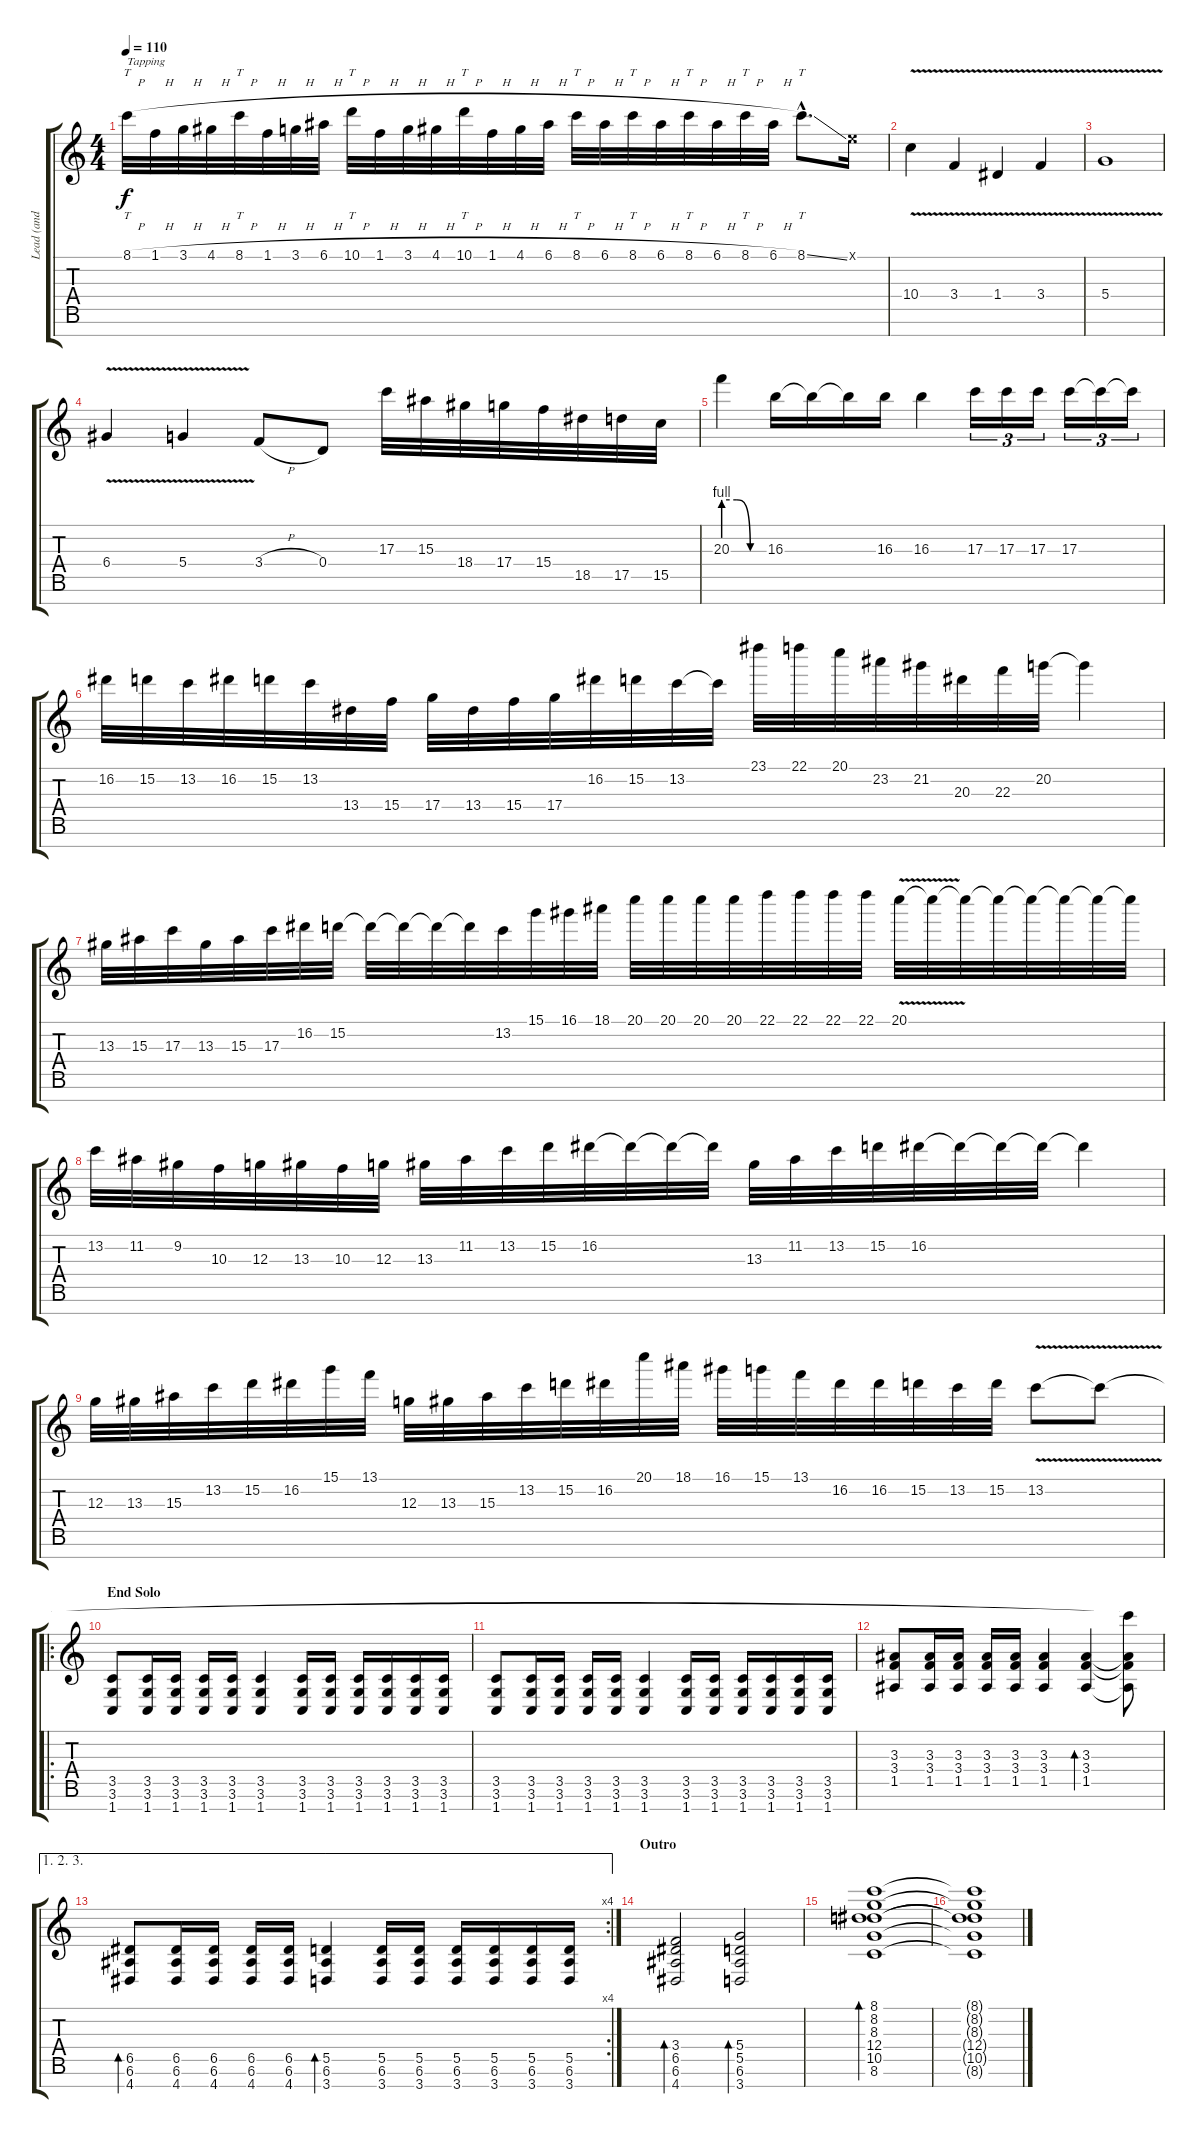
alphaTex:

\track ("Lead (and some rhythm)" "Lead (and ") {instrument overdrivenguitar}
\staff {score tabs}
\tuning (E4 B3 G3 D3 A2 E2 B1) {hide}
\ts (4 4)
\tempo 110
\clef g2
\ks c
8.1{h}.32{tt txt "Tapping" dy f} 1.1{h}.32 3.1{h}.32 4.1{h}.32 8.1{h}.32{tt} 1.1{h}.32 3.1{h}.32 6.1{h}.32 10.1{h}.32{tt} 1.1{h}.32 3.1{h}.32 4.1{h}.32 10.1{h}.32{tt} 1.1{h}.32 4.1{h}.32 6.1{h}.32 8.1{h}.32{tt} 6.1{h}.32 8.1{h}.32{tt} 6.1{h}.32 8.1{h}.32{tt} 6.1{h}.32 8.1{h}.32{tt} 6.1{h}.32 8.1{ss hac}.8{tt d} 0.1{x}.16 |
10.4{v}.4 3.4{v}.4 1.4{v}.4 3.4{v}.4 |
5.4{v}.1 |
6.4{v}.4 5.4{v}.4 3.4{h}.8 0.4.8 17.3.32 15.3.32 18.4.32 17.4.32 15.4.32 18.5.32 17.5.32 15.5.32 |
20.3{be (custom 0 4 20 4 40 0 60 0)}.4 16.3.16 16.3{t}.16 16.3{t}.16 16.3.16 16.3.4 17.3.16{tu (3 2)} 17.3.16{tu (3 2)} 17.3.16{tu (3 2)} 17.3.16{tu (3 2)} 17.3{t}.16{tu (3 2)} 17.3{t}.16{tu (3 2)} |
16.2.32 15.2.32 13.2.32 16.2.32 15.2.32 13.2.32 13.4.32 15.4.32 17.4.32 13.4.32 15.4.32 17.4.32 16.2.32 15.2.32 13.2.32 13.2{t}.32 23.1.32 22.1.32 20.1.32 23.2.32 21.2.32 20.3.32 22.3.32 20.2.32 20.2{t}.4 |
13.3.32 15.3.32 17.3.32 13.3.32 15.3.32 17.3.32 16.2.32 15.2.32 15.2{t}.32 15.2{t}.32 15.2{t}.32 15.2{t}.32 13.2.32 15.1.32 16.1.32 18.1.32 20.1.32 20.1.32 20.1.32 20.1.32 22.1.32 22.1.32 22.1.32 22.1.32 20.1{v}.32 20.1{t}.32 20.1{t}.32 20.1{t}.32 20.1{t}.32 20.1{t}.32 20.1{t}.32 20.1{t}.32 |
13.2.32 11.2.32 9.2.32 10.3.32 12.3.32 13.3.32 10.3.32 12.3.32 13.3.32 11.2.32 13.2.32 15.2.32 16.2.32 16.2{t}.32 16.2{t}.32 16.2{t}.32 13.3.32 11.2.32 13.2.32 15.2.32 16.2.32 16.2{t}.32 16.2{t}.32 16.2{t}.32 16.2{t}.4 |
12.3.32 13.3.32 15.3.32 13.2.32 15.2.32 16.2.32 15.1.32 13.1.32 12.3.32 13.3.32 15.3.32 13.2.32 15.2.32 16.2.32 20.1.32 18.1.32 16.1.32 15.1.32 13.1.32 16.2.32 16.2.32 15.2.32 13.2.32 15.2.32 13.2{v}.8 13.2{t}.8 |
\ro
\section ("" "End Solo")
(3.5 3.6 1.7).8 (3.5 3.6 1.7).16 (3.5 3.6 1.7).16 (3.5 3.6 1.7).16 (3.5 3.6 1.7).16 (3.5 3.6 1.7).4 (3.5 3.6 1.7).16 (3.5 3.6 1.7).16 (3.5 3.6 1.7).16 (3.5 3.6 1.7).16 (3.5 3.6 1.7).16 (3.5 3.6 1.7).16 |
(3.5 3.6 1.7).8 (3.5 3.6 1.7).16 (3.5 3.6 1.7).16 (3.5 3.6 1.7).16 (3.5 3.6 1.7).16 (3.5 3.6 1.7).4 (3.5 3.6 1.7).16 (3.5 3.6 1.7).16 (3.5 3.6 1.7).16 (3.5 3.6 1.7).16 (3.5 3.6 1.7).16 (3.5 3.6 1.7).16 |
(3.3 3.4 1.5).8 (3.3 3.4 1.5).16 (3.3 3.4 1.5).16 (3.3 3.4 1.5).16 (3.3 3.4 1.5).16 (3.3 3.4 1.5).4 (3.3 3.4 1.5).4{bd 120} (13.2{t} 3.3{t} 3.4{t} 1.5{t}).8 |
\ae (1 2 3)
\rc 4
(6.5 6.6 4.7).8{bd 240} (6.5 6.6 4.7).16 (6.5 6.6 4.7).16 (6.5 6.6 4.7).16 (6.5 6.6 4.7).16 (5.5 6.6 3.7).4{bd 120} (5.5 6.6 3.7).16 (5.5 6.6 3.7).16 (5.5 6.6 3.7).16 (5.5 6.6 3.7).16 (5.5 6.6 3.7).16 (5.5 6.6 3.7).16 |
\section ("" "Outro")
(3.4 6.5 6.6 4.7).2{bd 480 instrument electricguitarjazz} (5.4 5.5 6.6 3.7).2{bd 480} |
(8.1 8.2 8.3 12.4 10.5 8.6).1{bd 480} |
(8.1{t} 8.2{t} 8.3{t} 12.4{t} 10.5{t} 8.6{t}).1
